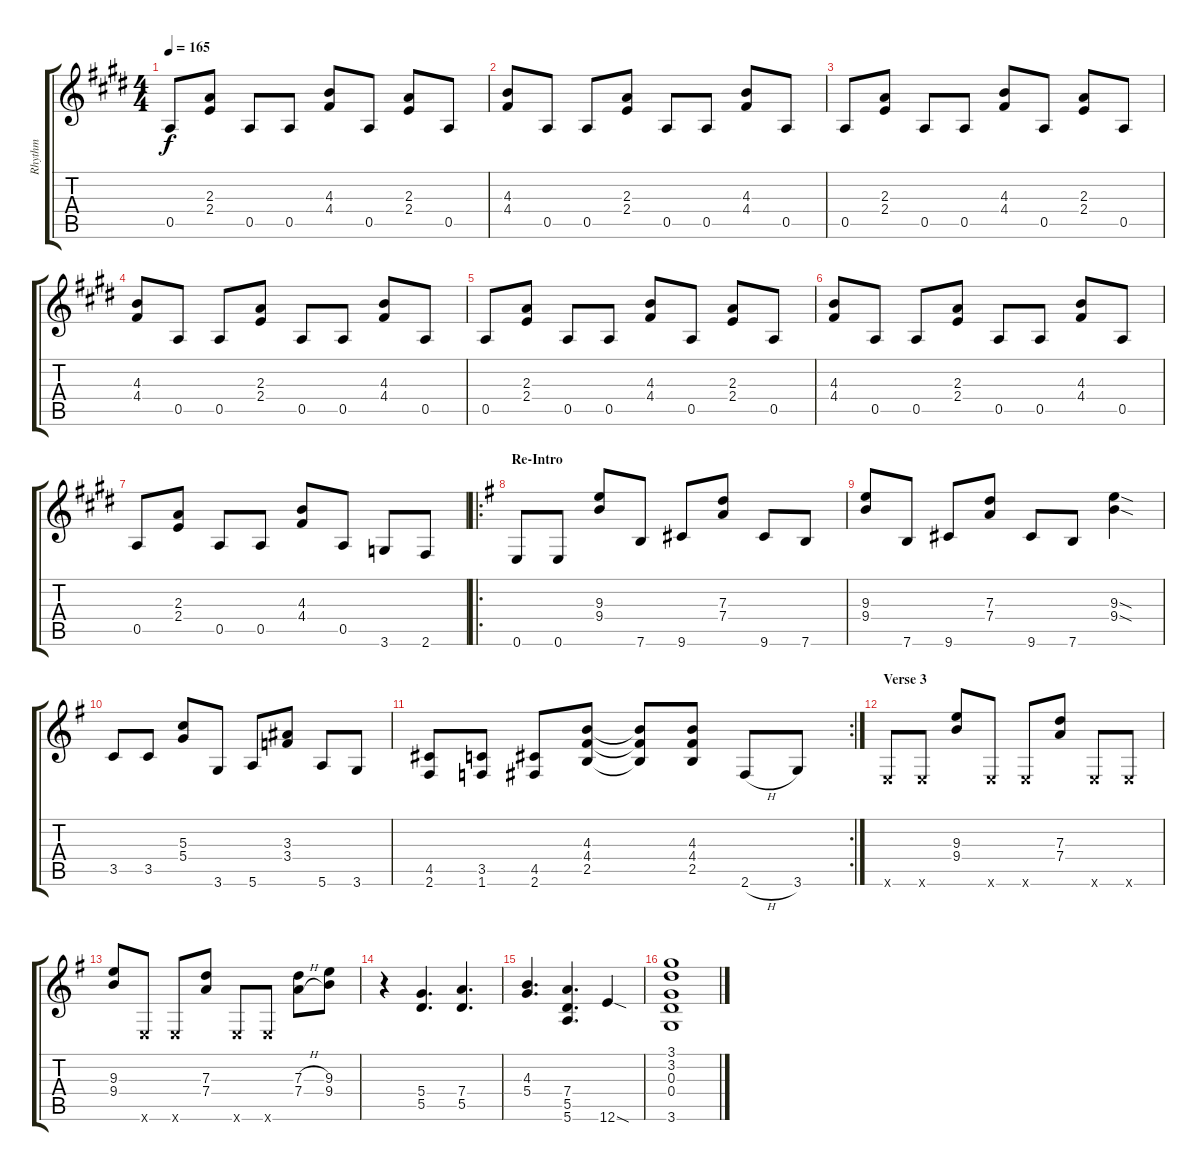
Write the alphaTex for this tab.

\track ("Rhythm" "Rhythm") {instrument distortionguitar}
\staff {score tabs}
\tuning (E4 B3 G3 D3 A2 E2) {hide}
\ts (4 4)
\tempo 165
\clef g2
\ks c#minor
0.5.8{dy f} (2.3 2.4).8 0.5.8 0.5.8 (4.3 4.4).8 0.5.8 (2.3 2.4).8 0.5.8 |
\ks e
(4.3 4.4).8 0.5.8 0.5.8 (2.3 2.4).8 0.5.8 0.5.8 (4.3 4.4).8 0.5.8 |
\ks c#minor
0.5.8 (2.3 2.4).8 0.5.8 0.5.8 (4.3 4.4).8 0.5.8 (2.3 2.4).8 0.5.8 |
(4.3 4.4).8 0.5.8 0.5.8 (2.3 2.4).8 0.5.8 0.5.8 (4.3 4.4).8 0.5.8 |
0.5.8 (2.3 2.4).8 0.5.8 0.5.8 (4.3 4.4).8 0.5.8 (2.3 2.4).8 0.5.8 |
\ks e
(4.3 4.4).8 0.5.8 0.5.8 (2.3 2.4).8 0.5.8 0.5.8 (4.3 4.4).8 0.5.8 |
\ks c#minor
0.5.8 (2.3 2.4).8 0.5.8 0.5.8 (4.3 4.4).8 0.5.8 3.6.8 2.6.8 |
\ro
\section ("" "Re-Intro")
\ks g
0.6.8 0.6.8 (9.3 9.4).8 7.6.8 9.6.8 (7.3 7.4).8 9.6.8 7.6.8 |
(9.3 9.4).8 7.6.8 9.6.8 (7.3 7.4).8 9.6.8 7.6.8 (9.3{sod} 9.4{sod}).4 |
3.5.8 3.5.8 (5.3 5.4).8 3.6.8 5.6.8 (3.3 3.4).8 5.6.8 3.6.8 |
\rc 2
(4.5 2.6).8 (3.5 1.6).8 (4.5 2.6).8 (4.3 4.4 2.5).8 (4.3{t} 4.4{t} 2.5{t}).8 (4.3 4.4 2.5).8 2.6{h}.8 3.6.8 |
\section ("" "Verse 3")
0.6{x}.8 0.6{x}.8 (9.3 9.4).8 0.6{x}.8 0.6{x}.8 (7.3 7.4).8 0.6{x}.8 0.6{x}.8 |
(9.3 9.4).8 0.6{x}.8 0.6{x}.8 (7.3 7.4).8 0.6{x}.8 0.6{x}.8 (7.3{h} 7.4{h}).8 (9.3 9.4).8 |
r.4 (5.4 5.5).4{d} (7.4 5.5).4{d} |
(4.3 5.4).4{d} (7.4 5.5 5.6).4{d} 12.6{sod}.4 |
(3.1 3.2 0.3 0.4 3.6).1
